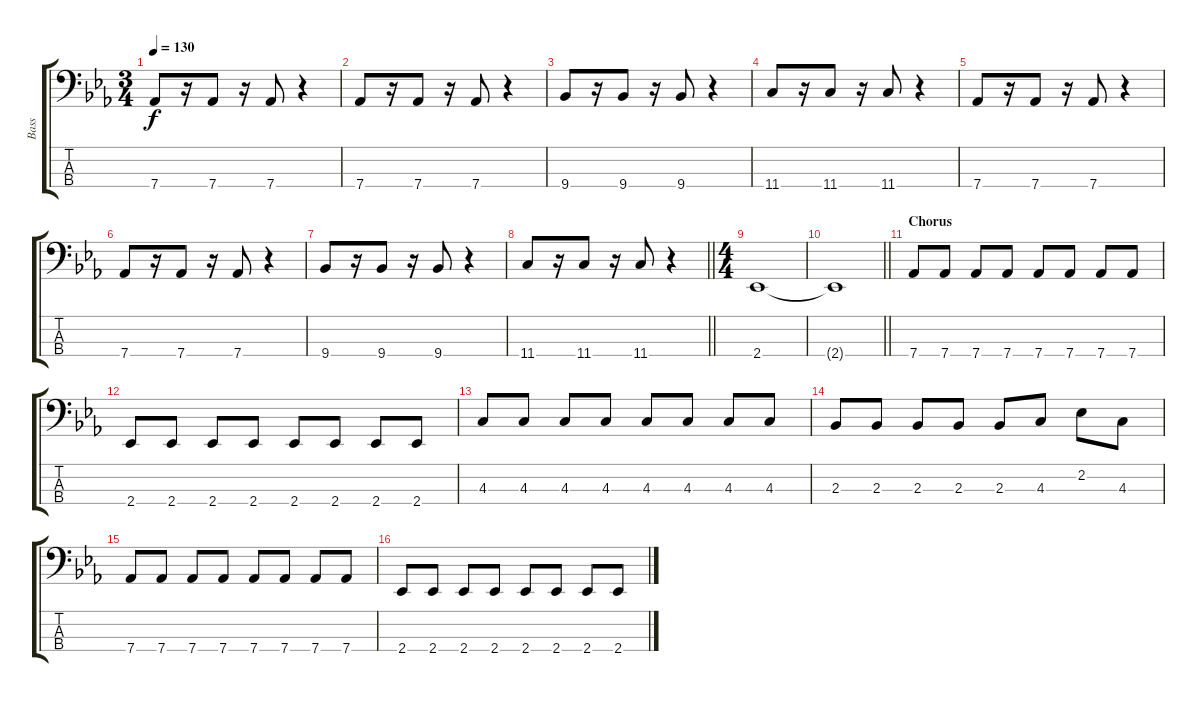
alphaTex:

\track ("Bass" "Bass") {instrument electricbasspick}
\staff {score tabs}
\tuning (Gb2 Db2 Ab1 Db1) {hide}
\ts (3 4)
\tempo 130
\clef f4
\ks eb
7.4.8{dy f} r.16 7.4.8 r.16 7.4.8 r.4 |
7.4.8 r.16 7.4.8 r.16 7.4.8 r.4 |
9.4.8 r.16 9.4.8 r.16 9.4.8 r.4 |
11.4.8 r.16 11.4.8 r.16 11.4.8 r.4 |
7.4.8 r.16 7.4.8 r.16 7.4.8 r.4 |
7.4.8 r.16 7.4.8 r.16 7.4.8 r.4 |
9.4.8 r.16 9.4.8 r.16 9.4.8 r.4 |
\barLineRight lightlight
11.4.8 r.16 11.4.8 r.16 11.4.8 r.4 |
\ts (4 4)
2.4.1 |
\barLineRight lightlight
2.4{t}.1 |
\section ("" "Chorus")
7.4.8 7.4.8 7.4.8 7.4.8 7.4.8 7.4.8 7.4.8 7.4.8 |
2.4.8 2.4.8 2.4.8 2.4.8 2.4.8 2.4.8 2.4.8 2.4.8 |
4.3.8 4.3.8 4.3.8 4.3.8 4.3.8 4.3.8 4.3.8 4.3.8 |
2.3.8 2.3.8 2.3.8 2.3.8 2.3.8 4.3.8 2.2.8 4.3.8 |
7.4.8 7.4.8 7.4.8 7.4.8 7.4.8 7.4.8 7.4.8 7.4.8 |
2.4.8 2.4.8 2.4.8 2.4.8 2.4.8 2.4.8 2.4.8 2.4.8
